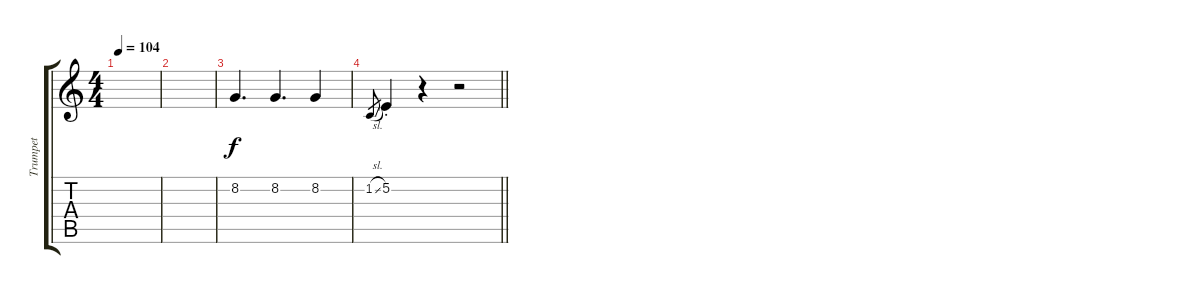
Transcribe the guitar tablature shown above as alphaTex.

\track ("Trumpet" "Trumpet") {instrument trumpet}
\staff {score tabs}
\tuning (E4 B3 G3 D3 A2 E2) {hide}
\ts (4 4)
\tempo 104
\clef g2
\ks c
|
|
8.2.4{d dy f} 8.2.4{d} 8.2.4 |
\barLineRight lightlight
1.2{sl}.8{gr} 5.2{st}.4 r.4 r.2
